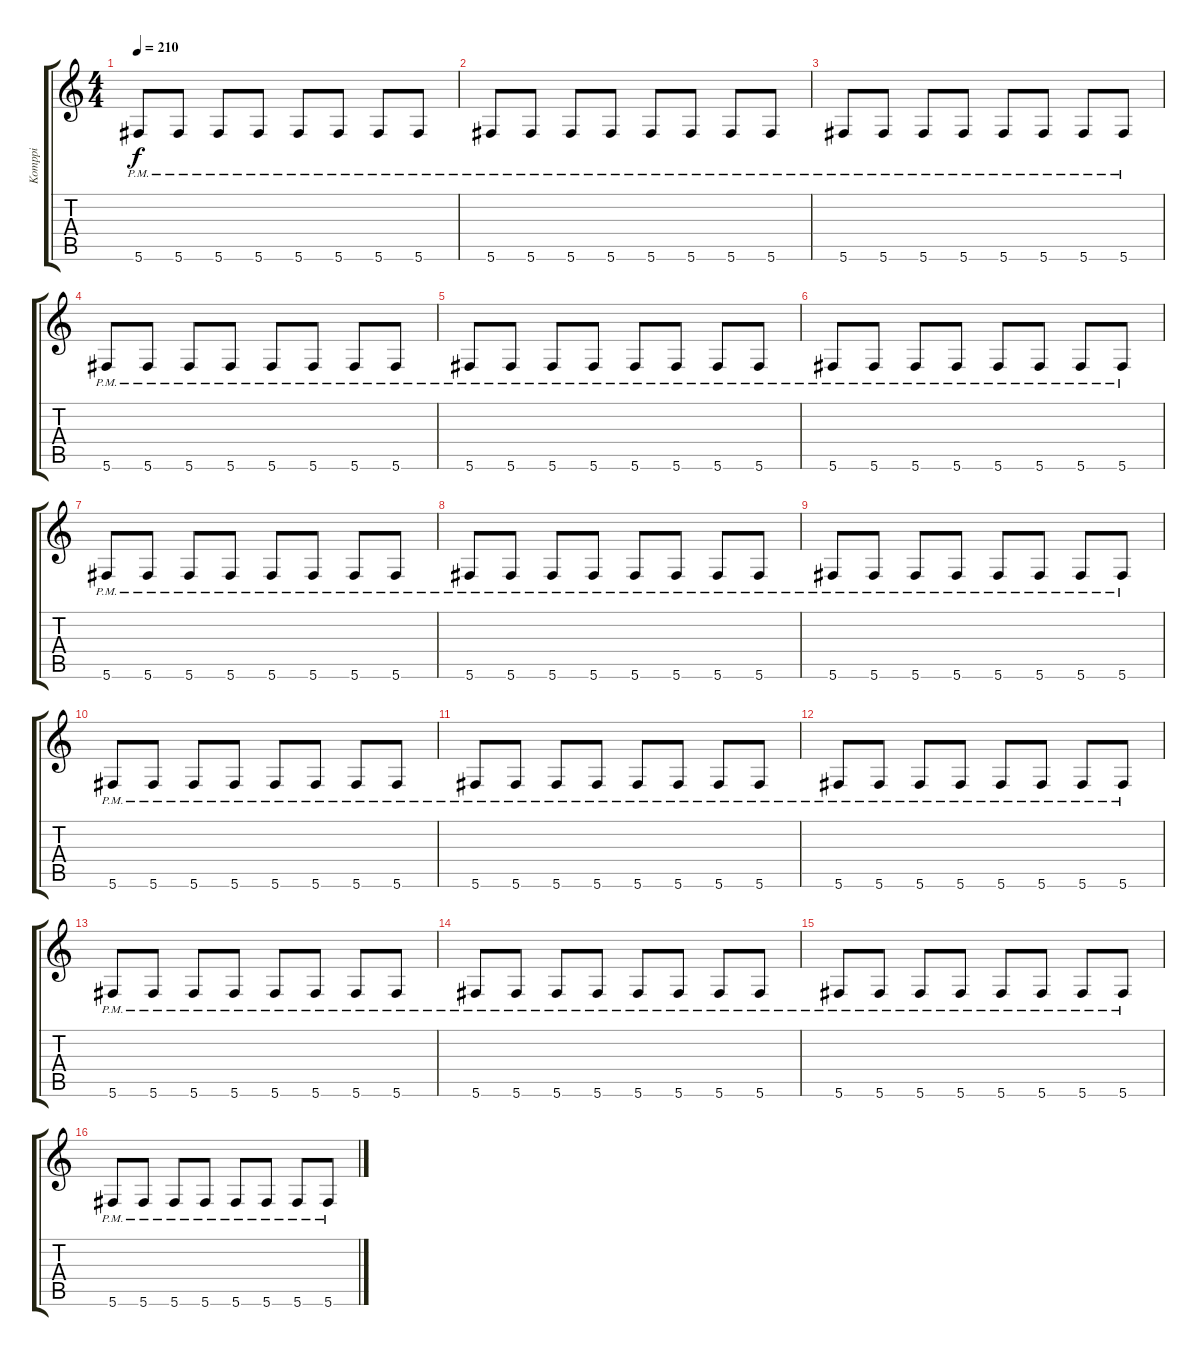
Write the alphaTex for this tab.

\track ("Komppi" "Komppi") {instrument distortionguitar}
\staff {score tabs}
\tuning (Eb4 Bb3 Gb3 Db3 Ab2 Db2) {hide}
\ts (4 4)
\tempo 210
\clef g2
\ks c
5.6{pm}.8{dy f} 5.6{pm}.8 5.6{pm}.8 5.6{pm}.8 5.6{pm}.8 5.6{pm}.8 5.6{pm}.8 5.6{pm}.8 |
5.6{pm}.8 5.6{pm}.8 5.6{pm}.8 5.6{pm}.8 5.6{pm}.8 5.6{pm}.8 5.6{pm}.8 5.6{pm}.8 |
5.6{pm}.8 5.6{pm}.8 5.6{pm}.8 5.6{pm}.8 5.6{pm}.8 5.6{pm}.8 5.6{pm}.8 5.6{pm}.8 |
5.6{pm}.8 5.6{pm}.8 5.6{pm}.8 5.6{pm}.8 5.6{pm}.8 5.6{pm}.8 5.6{pm}.8 5.6{pm}.8 |
5.6{pm}.8 5.6{pm}.8 5.6{pm}.8 5.6{pm}.8 5.6{pm}.8 5.6{pm}.8 5.6{pm}.8 5.6{pm}.8 |
5.6{pm}.8 5.6{pm}.8 5.6{pm}.8 5.6{pm}.8 5.6{pm}.8 5.6{pm}.8 5.6{pm}.8 5.6{pm}.8 |
5.6{pm}.8 5.6{pm}.8 5.6{pm}.8 5.6{pm}.8 5.6{pm}.8 5.6{pm}.8 5.6{pm}.8 5.6{pm}.8 |
5.6{pm}.8 5.6{pm}.8 5.6{pm}.8 5.6{pm}.8 5.6{pm}.8 5.6{pm}.8 5.6{pm}.8 5.6{pm}.8 |
5.6{pm}.8 5.6{pm}.8 5.6{pm}.8 5.6{pm}.8 5.6{pm}.8 5.6{pm}.8 5.6{pm}.8 5.6{pm}.8 |
5.6{pm}.8 5.6{pm}.8 5.6{pm}.8 5.6{pm}.8 5.6{pm}.8 5.6{pm}.8 5.6{pm}.8 5.6{pm}.8 |
5.6{pm}.8 5.6{pm}.8 5.6{pm}.8 5.6{pm}.8 5.6{pm}.8 5.6{pm}.8 5.6{pm}.8 5.6{pm}.8 |
5.6{pm}.8 5.6{pm}.8 5.6{pm}.8 5.6{pm}.8 5.6{pm}.8 5.6{pm}.8 5.6{pm}.8 5.6{pm}.8 |
5.6{pm}.8 5.6{pm}.8 5.6{pm}.8 5.6{pm}.8 5.6{pm}.8 5.6{pm}.8 5.6{pm}.8 5.6{pm}.8 |
5.6{pm}.8 5.6{pm}.8 5.6{pm}.8 5.6{pm}.8 5.6{pm}.8 5.6{pm}.8 5.6{pm}.8 5.6{pm}.8 |
5.6{pm}.8 5.6{pm}.8 5.6{pm}.8 5.6{pm}.8 5.6{pm}.8 5.6{pm}.8 5.6{pm}.8 5.6{pm}.8 |
5.6{pm}.8 5.6{pm}.8 5.6{pm}.8 5.6{pm}.8 5.6{pm}.8 5.6{pm}.8 5.6{pm}.8 5.6{pm}.8
